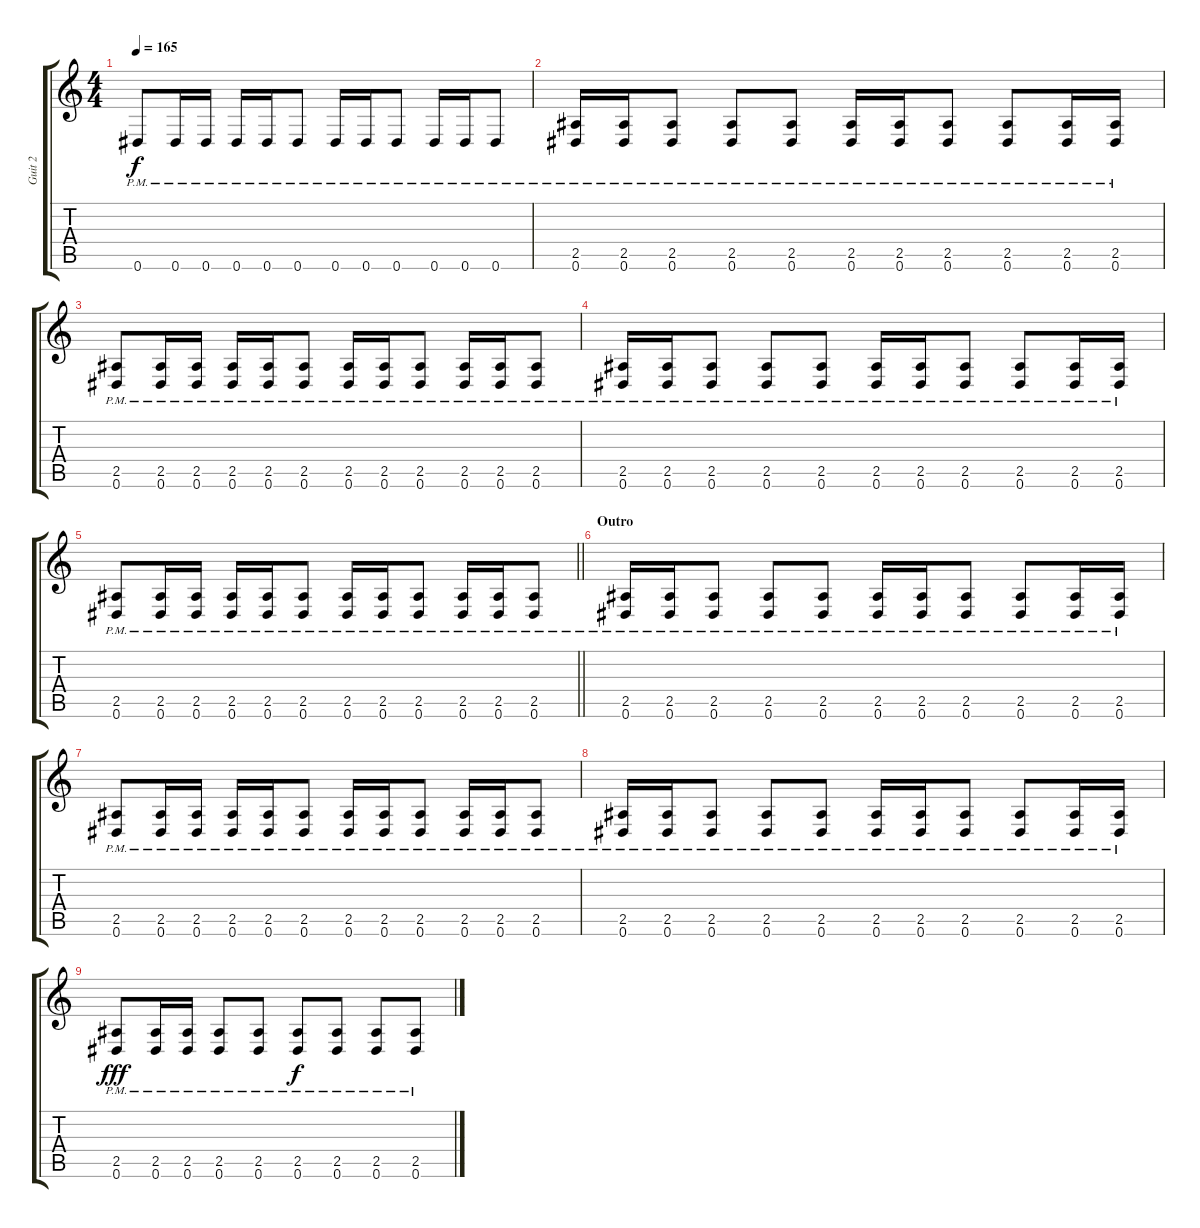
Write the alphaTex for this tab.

\track ("Guit 2" "Guit 2") {instrument distortionguitar}
\staff {score tabs}
\tuning (Eb4 Bb3 Gb3 Db3 Ab2 Eb2) {hide}
\ts (4 4)
\tempo 165
\clef g2
\ks c
0.6{pm}.8{dy f} 0.6{pm}.16 0.6{pm}.16 0.6{pm}.16 0.6{pm}.16 0.6{pm}.8 0.6{pm}.16 0.6{pm}.16 0.6{pm}.8 0.6{pm}.16 0.6{pm}.16 0.6{pm}.8 |
(2.5{pm} 0.6{pm}).16 (2.5{pm} 0.6{pm}).16 (2.5{pm} 0.6{pm}).8 (2.5{pm} 0.6{pm}).8 (2.5{pm} 0.6{pm}).8 (2.5{pm} 0.6{pm}).16 (2.5{pm} 0.6{pm}).16 (2.5{pm} 0.6{pm}).8 (2.5{pm} 0.6{pm}).8 (2.5{pm} 0.6{pm}).16 (2.5{pm} 0.6{pm}).16 |
(2.5{pm} 0.6{pm}).8 (2.5{pm} 0.6{pm}).16 (2.5{pm} 0.6{pm}).16 (2.5{pm} 0.6{pm}).16 (2.5{pm} 0.6{pm}).16 (2.5{pm} 0.6{pm}).8 (2.5{pm} 0.6{pm}).16 (2.5{pm} 0.6{pm}).16 (2.5{pm} 0.6{pm}).8 (2.5{pm} 0.6{pm}).16 (2.5{pm} 0.6{pm}).16 (2.5{pm} 0.6{pm}).8 |
(2.5{pm} 0.6{pm}).16 (2.5{pm} 0.6{pm}).16 (2.5{pm} 0.6{pm}).8 (2.5{pm} 0.6{pm}).8 (2.5{pm} 0.6{pm}).8 (2.5{pm} 0.6{pm}).16 (2.5{pm} 0.6{pm}).16 (2.5{pm} 0.6{pm}).8 (2.5{pm} 0.6{pm}).8 (2.5{pm} 0.6{pm}).16 (2.5{pm} 0.6{pm}).16 |
\barLineRight lightlight
(2.5{pm} 0.6{pm}).8 (2.5{pm} 0.6{pm}).16 (2.5{pm} 0.6{pm}).16 (2.5{pm} 0.6{pm}).16 (2.5{pm} 0.6{pm}).16 (2.5{pm} 0.6{pm}).8 (2.5{pm} 0.6{pm}).16 (2.5{pm} 0.6{pm}).16 (2.5{pm} 0.6{pm}).8 (2.5{pm} 0.6{pm}).16 (2.5{pm} 0.6{pm}).16 (2.5{pm} 0.6{pm}).8 |
\section ("" "Outro")
(2.5{pm} 0.6{pm}).16 (2.5{pm} 0.6{pm}).16 (2.5{pm} 0.6{pm}).8 (2.5{pm} 0.6{pm}).8 (2.5{pm} 0.6{pm}).8 (2.5{pm} 0.6{pm}).16 (2.5{pm} 0.6{pm}).16 (2.5{pm} 0.6{pm}).8 (2.5{pm} 0.6{pm}).8 (2.5{pm} 0.6{pm}).16 (2.5{pm} 0.6{pm}).16 |
(2.5{pm} 0.6{pm}).8 (2.5{pm} 0.6{pm}).16 (2.5{pm} 0.6{pm}).16 (2.5{pm} 0.6{pm}).16 (2.5{pm} 0.6{pm}).16 (2.5{pm} 0.6{pm}).8 (2.5{pm} 0.6{pm}).16 (2.5{pm} 0.6{pm}).16 (2.5{pm} 0.6{pm}).8 (2.5{pm} 0.6{pm}).16 (2.5{pm} 0.6{pm}).16 (2.5{pm} 0.6{pm}).8 |
(2.5{pm} 0.6{pm}).16 (2.5{pm} 0.6{pm}).16 (2.5{pm} 0.6{pm}).8 (2.5{pm} 0.6{pm}).8 (2.5{pm} 0.6{pm}).8 (2.5{pm} 0.6{pm}).16 (2.5{pm} 0.6{pm}).16 (2.5{pm} 0.6{pm}).8 (2.5{pm} 0.6{pm}).8 (2.5{pm} 0.6{pm}).16 (2.5{pm} 0.6{pm}).16 |
(2.5{pm} 0.6{pm}).8{dy fff} (2.5{pm} 0.6{pm}).16 (2.5{pm} 0.6{pm}).16 (2.5{pm} 0.6{pm}).8 (2.5{pm} 0.6{pm}).8 (2.5{pm} 0.6{pm}).8{dy f} (2.5{pm} 0.6{pm}).8 (2.5{pm} 0.6{pm}).8 (2.5{pm} 0.6{pm}).8
